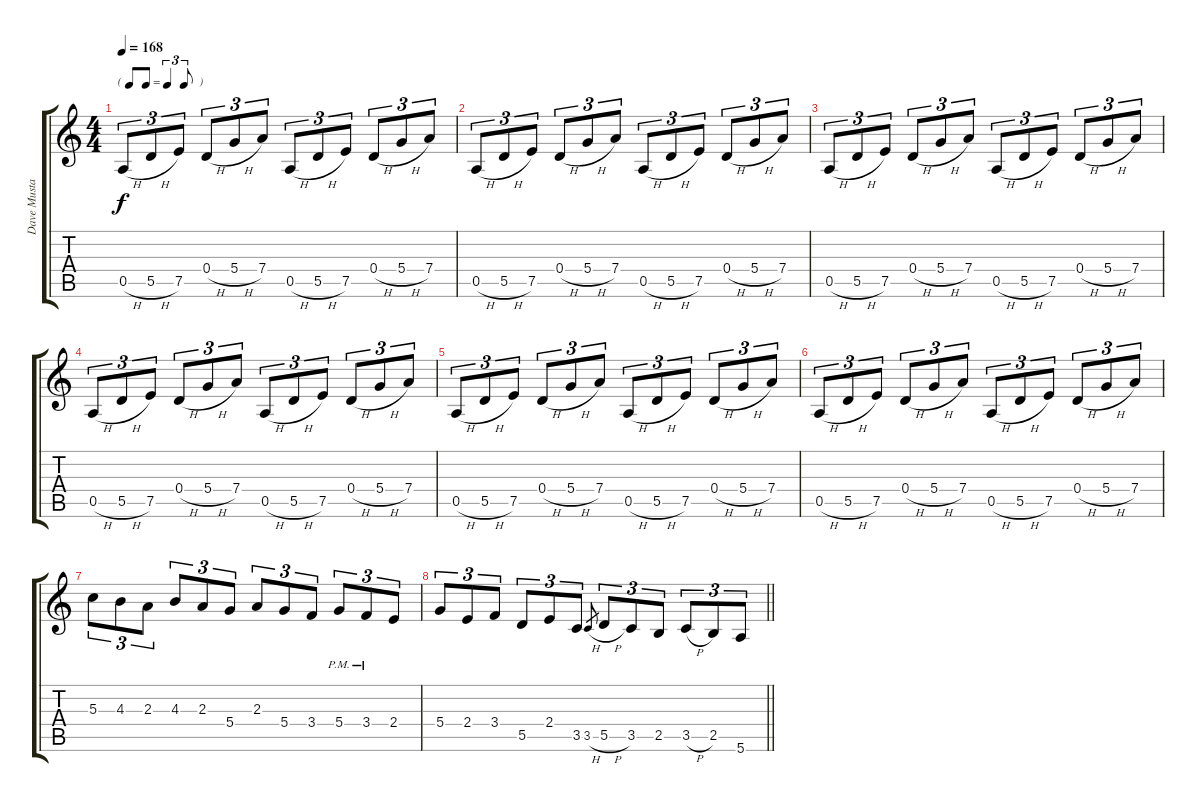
\track ("Dave Mustaine Lead" "Dave Musta") {instrument distortionguitar}
\staff {score tabs}
\tuning (E4 B3 G3 D3 A2 E2) {hide}
\ts (4 4)
\tf triplet8th
\tempo 168
\clef g2
\ks c
0.5{h}.8{tu (3 2) dy f} 5.5{h}.8{tu (3 2)} 7.5.8{tu (3 2)} 0.4{h}.8{tu (3 2)} 5.4{h}.8{tu (3 2)} 7.4.8{tu (3 2)} 0.5{h}.8{tu (3 2)} 5.5{h}.8{tu (3 2)} 7.5.8{tu (3 2)} 0.4{h}.8{tu (3 2)} 5.4{h}.8{tu (3 2)} 7.4.8{tu (3 2)} |
0.5{h}.8{tu (3 2)} 5.5{h}.8{tu (3 2)} 7.5.8{tu (3 2)} 0.4{h}.8{tu (3 2)} 5.4{h}.8{tu (3 2)} 7.4.8{tu (3 2)} 0.5{h}.8{tu (3 2)} 5.5{h}.8{tu (3 2)} 7.5.8{tu (3 2)} 0.4{h}.8{tu (3 2)} 5.4{h}.8{tu (3 2)} 7.4.8{tu (3 2)} |
0.5{h}.8{tu (3 2)} 5.5{h}.8{tu (3 2)} 7.5.8{tu (3 2)} 0.4{h}.8{tu (3 2)} 5.4{h}.8{tu (3 2)} 7.4.8{tu (3 2)} 0.5{h}.8{tu (3 2)} 5.5{h}.8{tu (3 2)} 7.5.8{tu (3 2)} 0.4{h}.8{tu (3 2)} 5.4{h}.8{tu (3 2)} 7.4.8{tu (3 2)} |
0.5{h}.8{tu (3 2)} 5.5{h}.8{tu (3 2)} 7.5.8{tu (3 2)} 0.4{h}.8{tu (3 2)} 5.4{h}.8{tu (3 2)} 7.4.8{tu (3 2)} 0.5{h}.8{tu (3 2)} 5.5{h}.8{tu (3 2)} 7.5.8{tu (3 2)} 0.4{h}.8{tu (3 2)} 5.4{h}.8{tu (3 2)} 7.4.8{tu (3 2)} |
0.5{h}.8{tu (3 2)} 5.5{h}.8{tu (3 2)} 7.5.8{tu (3 2)} 0.4{h}.8{tu (3 2)} 5.4{h}.8{tu (3 2)} 7.4.8{tu (3 2)} 0.5{h}.8{tu (3 2)} 5.5{h}.8{tu (3 2)} 7.5.8{tu (3 2)} 0.4{h}.8{tu (3 2)} 5.4{h}.8{tu (3 2)} 7.4.8{tu (3 2)} |
0.5{h}.8{tu (3 2)} 5.5{h}.8{tu (3 2)} 7.5.8{tu (3 2)} 0.4{h}.8{tu (3 2)} 5.4{h}.8{tu (3 2)} 7.4.8{tu (3 2)} 0.5{h}.8{tu (3 2)} 5.5{h}.8{tu (3 2)} 7.5.8{tu (3 2)} 0.4{h}.8{tu (3 2)} 5.4{h}.8{tu (3 2)} 7.4.8{tu (3 2)} |
5.3.8{tu (3 2)} 4.3.8{tu (3 2)} 2.3.8{tu (3 2)} 4.3.8{tu (3 2)} 2.3.8{tu (3 2)} 5.4.8{tu (3 2)} 2.3.8{tu (3 2)} 5.4.8{tu (3 2)} 3.4.8{tu (3 2)} 5.4{pm}.8{tu (3 2)} 3.4{pm}.8{tu (3 2)} 2.4.8{tu (3 2)} |
\barLineRight lightlight
5.4.8{tu (3 2)} 2.4.8{tu (3 2)} 3.4.8{tu (3 2)} 5.5.8{tu (3 2)} 2.4.8{tu (3 2)} 3.5.8{tu (3 2)} 3.5{h}.8{gr} 5.5{h}.8{tu (3 2)} 3.5.8{tu (3 2)} 2.5.8{tu (3 2)} 3.5{h}.8{tu (3 2)} 2.5.8{tu (3 2)} 5.6.8{tu (3 2)}
